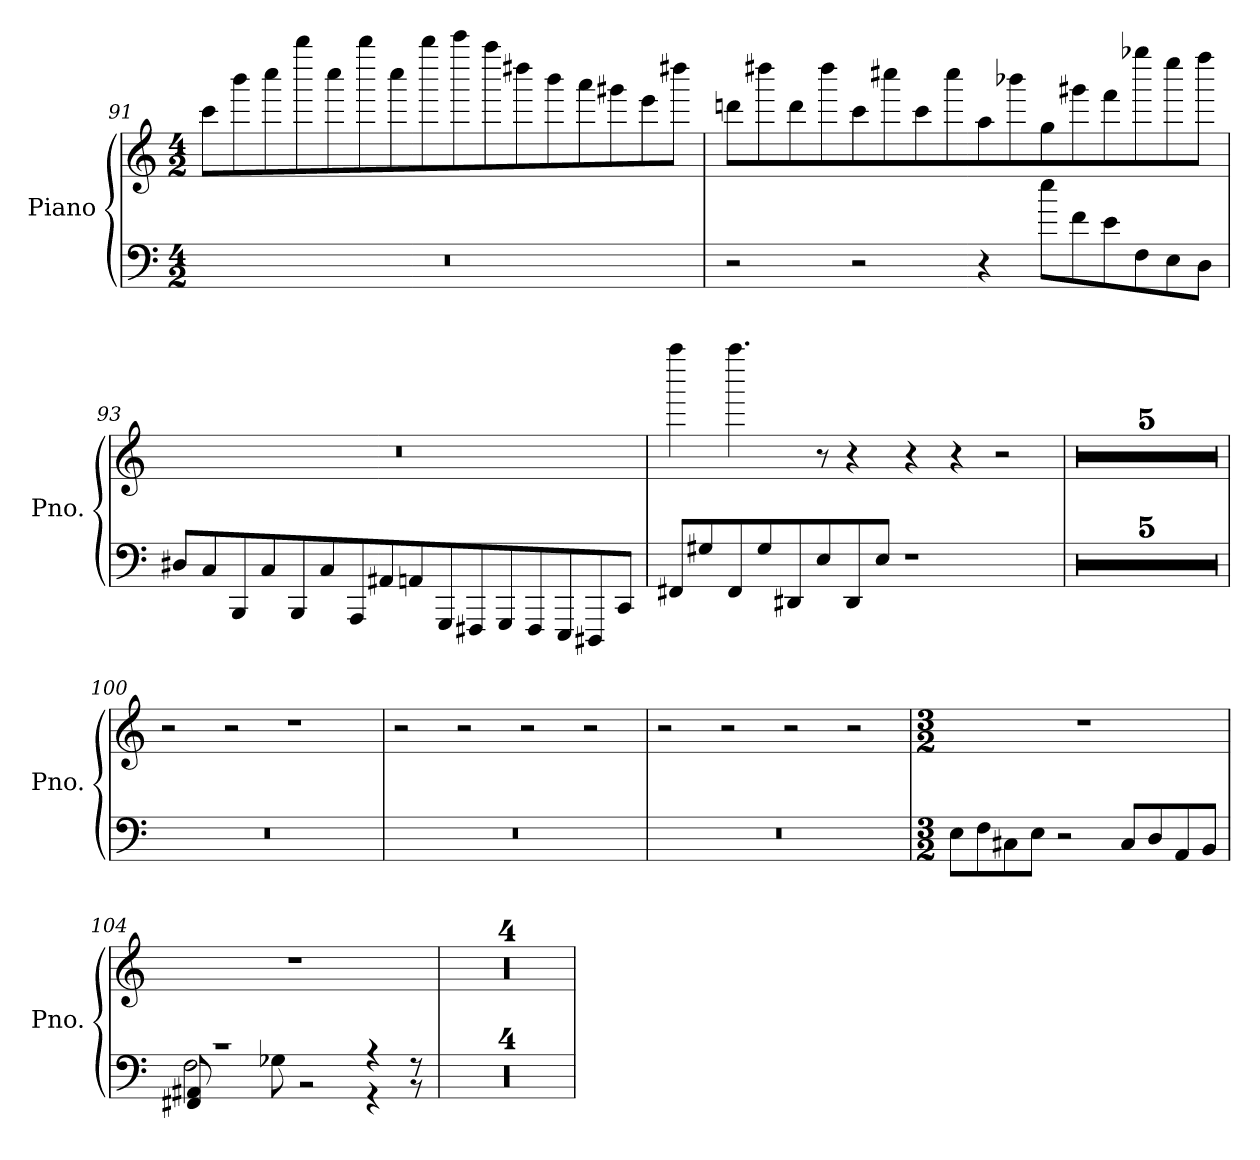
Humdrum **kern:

**kern	**kern
*part1	*part1
*staff2	*staff1
*I"Piano	*
*I'Pno.	*
*clefF4	*clefG2
*k[]	*k[]
*M4/2	*M4/2
=91	=91
0r	8ccc\L
.	8bbb\
.	8cccc\
.	8bbbb\
.	8cccc\
.	8bbbb\
.	8cccc\
.	8bbbb\
.	8ccccc\
.	8aaaa\
.	8dddd#X\
.	8bbb\
.	8aaa\
.	8ggg#X\
.	8eee\
.	8dddd#X\J
!!LO:LB:g=z
=92	=92
2r	8dddn\L
.	8dddd#X\
.	8ddd\
.	8dddd#\
2r	8ccc\
.	8cccc#X\
.	8ccc\
.	8cccc#\
4r	8aa\
.	8bbb-X\
8ee\L	8gg\
8f\	8ggg#X\
8e\	8fff\
8F\	8gggg-X\
8E\	8eeee\
8D\J	8ffff\J
=93	=93
8D#X/L	0r
8C/	.
8BBB/	.
8C/	.
8BBB/	.
8C/	.
8AAA/	.
8AA#X/	.
8AAn/	.
8GGG/	.
8FFF#X/	.
8GGG/	.
8FFF#/	.
8EEE/	.
8DDD#X/	.
8CC/J	.
!!LO:LB:g=z
=94	=94
8FF#X/L	4aaaa\
8G#X/	.
8FF#/	4.aaaa\
8G#/	.
8DD#X/	.
8E/	8r
8DD#/	4r
8E/J	.
1r	4r
.	4r
.	2r
=95	=95
0r	0r
=96	=96
0r	0r
=97	=97
0r	0r
=98	=98
0r	0r
=99	=99
0r	0r
=100	=100
0r	2r
.	2r
.	1r
=101	=101
0r	2r
.	2r
.	2r
.	2r
=102	=102
0r	2r
.	2r
.	2r
.	2r
=103	=103
*M3/2	*M3/2
8E\L	1.r
8F\	.
8C#X\	.
8E\J	.
2r	.
8C#/L	.
8D/	.
8AA/	.
8BB/J	.
!!LO:LB:g=z
=104	=104
*^	*
8FF#X/ 8AA#X/	2F\	1.r
1r	.	.
.	8G-X\	.
.	2r	.
4r	4r	.
8r	8r	.
*v	*v	*
=105	=105
1.r	1.r
=106	=106
1.r	1.r
=107	=107
1.r	1.r
=108	=108
1.r	1.r
=	=
*-	*-
